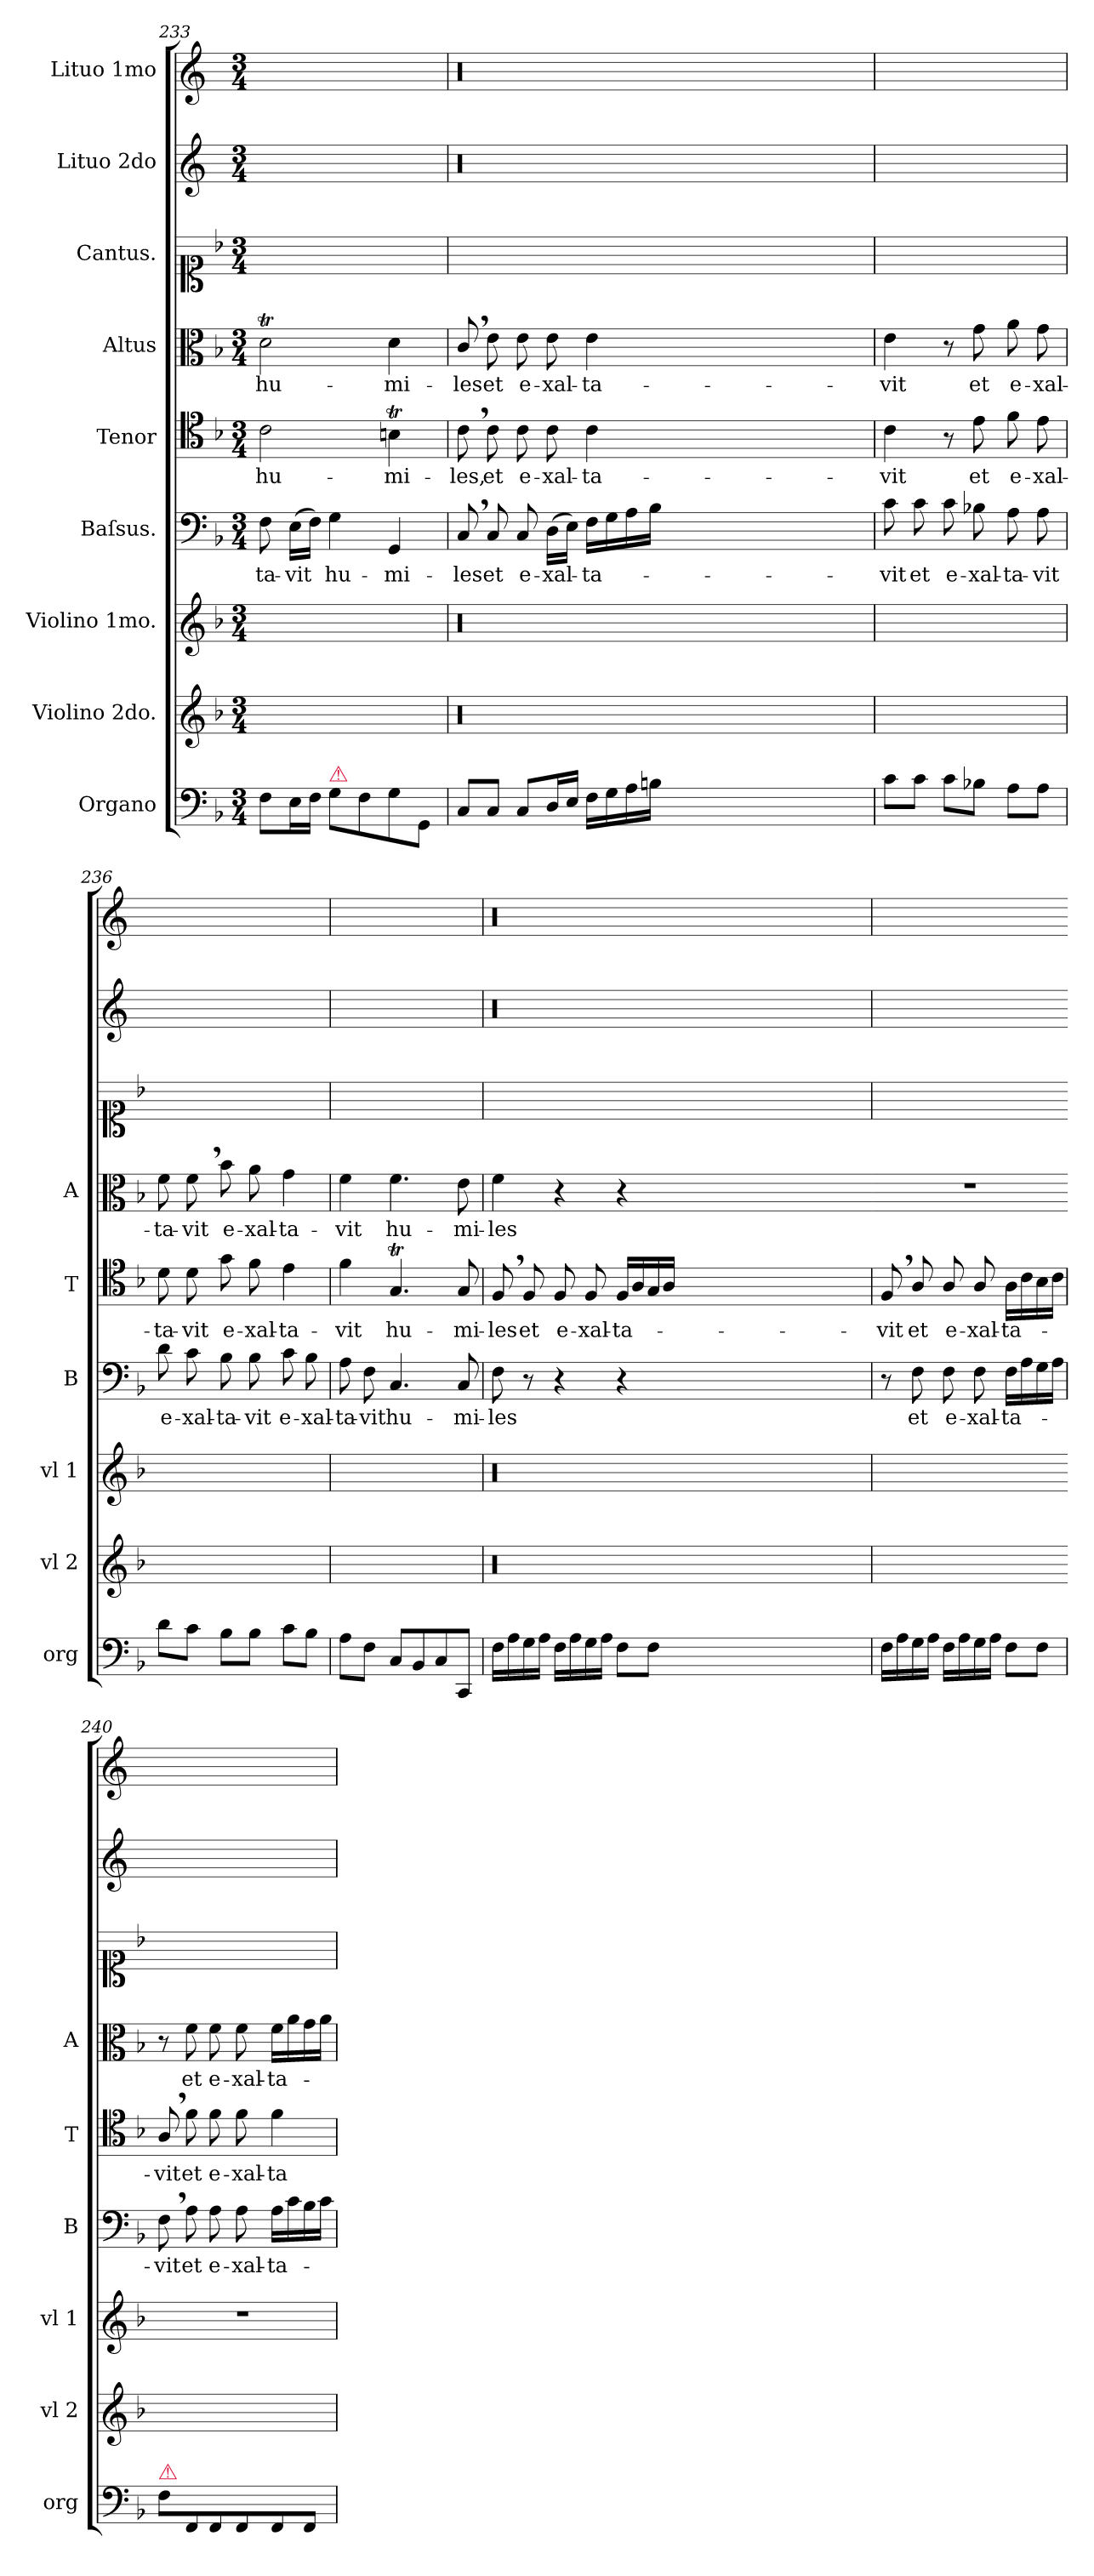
**kern	**kern	**kern	**kern	**text	**kern	**text	**kern	**text	**kern	**kern	**kern
*part9	*part8	*part7	*part6	*part6	*part5	*part5	*part4	*part4	*part3	*part2	*part1
*staff9	*staff8	*staff7	*staff6	*staff6	*staff5	*staff5	*staff4	*staff4	*staff3	*staff2	*staff1
*I"Organo	*I"Violino 2do.	*I"Violino 1mo.	*I"Baſsus.	*	*I"Tenor	*	*I"Altus	*	*I"Cantus.	*I"Lituo 2do	*I"Lituo 1mo
*I'org	*I'vl 2	*I'vl 1	*I'B	*	*I'T	*	*I'A	*	*	*	*
*clefF4	*clefG2	*clefG2	*clefF4	*	*clefC4	*	*clefC3	*	*clefC1	*clefG2	*clefG2
*	*	*	*	*	*	*	*	*	*	*ITrd-3c-5	*ITrd-3c-5
*k[b-]	*k[b-]	*k[b-]	*k[b-]	*	*k[b-]	*	*k[b-]	*	*k[b-]	*k[b-]	*k[b-]
*M3/4	*M3/4	*M3/4	*M3/4	*	*M3/4	*	*M3/4	*	*M3/4	*M3/4	*M3/4
=233	=233	=233	=233	=233	=233	=233	=233	=233	=233	=233	=233
8F\L	2.ryy	2.ryy	8F\	-ta-	2c\	hu-	2dT\	hu-	2.ryy	2.ryy	2.ryy
16E\L	.	.	(>16E\LL	-vit	.	.	.	.	.	.	.
16F\JJ	.	.	16F\JJ)	.	.	.	.	.	.	.	.
!LO:TX:a:color=crimson:t=⚠	!	!	!	!	!	!	!	!	!	!	!
8G\L	.	.	4G\	hu-	.	.	.	.	.	.	.
8F\	.	.	.	.	.	.	.	.	.	.	.
8G\	.	.	4GG/	-mi-	4Bnt\	-mi-	4d\	-mi-	.	.	.
8GG/J	.	.	.	.	.	.	.	.	.	.	.
=234	=234	=234	=234	=234	=234	=234	=234	=234	=234	=234	=234
!	!LO:N:vis=00	!LO:N:vis=00	!	!	!	!	!	!	!	!LO:N:vis=00	!LO:N:vis=00
8C/L	0.r	0.r	8C,/	-les	8c,\	-les,	8c,/	-les	2.ryy	0.r	0.r
8C/J	.	.	8C/	et	8c\	et	8e\	et	.	.	.
8C/L	.	.	8C/	e-	8c\	e-	8e\	e-	.	.	.
16D/L	.	.	(>16D\LL	-xal-	8c\	-xal-	8e\	-xal-	.	.	.
16E/JJ	.	.	16E\JJ)	.	.	.	.	.	.	.	.
16F\LL	.	.	16F\LL	-ta-	4c\	-ta-	4e\	-ta-	.	.	.
16G\	.	.	16G\	.	.	.	.	.	.	.	.
16A\	.	.	16A\	.	.	.	.	.	.	.	.
16Bn\JJ	.	.	16B-\JJ	.	.	.	.	.	.	.	.
0ryy	.	.	0ryy	.	0ryy	.	0ryy	.	0ryy	.	.
4ryy	.	.	4ryy	.	4ryy	.	4ryy	.	4ryy	.	.
=235	=235	=235	=235	=235	=235	=235	=235	=235	=235	=235	=235
8c\L	2.ryy	2.ryy	8c\	-vit	4c\	-vit	4e\	-vit	2.ryy	2.ryy	2.ryy
8c\J	.	.	8c\	et	.	.	.	.	.	.	.
8c\L	.	.	8c\	e-	8r	.	8r	.	.	.	.
8B-X\J	.	.	8B-X\	-xal-	8e\	et	8g\	et	.	.	.
8A\L	.	.	8A\	-ta-	8f\	e-	8a\	e-	.	.	.
8A\J	.	.	8A\	-vit	8e\	-xal-	8g\	-xal-	.	.	.
=236	=236	=236	=236	=236	=236	=236	=236	=236	=236	=236	=236
8d\L	2.ryy	2.ryy	8d\	e-	8d\	-ta-	8f\	-ta-	2.ryy	2.ryy	2.ryy
8c\J	.	.	8c\	-xal-	8d\	-vit	8f,\	-vit	.	.	.
8B-\L	.	.	8B-\	-ta-	8g\	e-	8b-\	e-	.	.	.
8B-\J	.	.	8B-\	-vit	8f\	-xal-	8a\	-xal-	.	.	.
!	!	!	!	!LO:LY:i	!	!	!	!	!	!	!
8c\L	.	.	8c\	e-	4e\	-ta-	4g\	-ta-	.	.	.
!	!	!	!	!LO:LY:i	!	!	!	!	!	!	!
8B-\J	.	.	8B-\	-xal-	.	.	.	.	.	.	.
=237	=237	=237	=237	=237	=237	=237	=237	=237	=237	=237	=237
!	!	!	!	!LO:LY:i	!	!	!	!	!	!	!
8A\L	2.ryy	2.ryy	8A\	-ta-	4f\	-vit	4f\	-vit	2.ryy	2.ryy	2.ryy
!	!	!	!	!LO:LY:i	!	!	!	!	!	!	!
8F\J	.	.	8F\	-vit	.	.	.	.	.	.	.
8C/L	.	.	4.C/	hu-	4.GT/	hu-	4.f\	hu-	.	.	.
8BB-/	.	.	.	.	.	.	.	.	.	.	.
8C/	.	.	.	.	.	.	.	.	.	.	.
8CC/J	.	.	8C/	-mi-	8G/	-mi-	8e\	-mi-	.	.	.
=238	=238	=238	=238	=238	=238	=238	=238	=238	=238	=238	=238
!	!LO:N:vis=00	!LO:N:vis=00	!	!	!	!	!	!	!	!LO:N:vis=00	!LO:N:vis=00
16F\LL	0.r	1.r	8F\	-les	8F,/	-les	4f\	-les	2.ryy	0.r	0.r
16A\	.	.	.	.	.	.	.	.	.	.	.
16G\	.	.	8r	.	8F/	et	.	.	.	.	.
16A\JJ	.	.	.	.	.	.	.	.	.	.	.
16F\LL	.	.	4r	.	8F/	e-	4r	.	.	.	.
16A\	.	.	.	.	.	.	.	.	.	.	.
16G\	.	.	.	.	8F/	-xal-	.	.	.	.	.
16A\JJ	.	.	.	.	.	.	.	.	.	.	.
8F\L	.	.	4r	.	16F/LL	-ta-	4r	.	.	.	.
.	.	.	.	.	16A/	.	.	.	.	.	.
8F\J	.	.	.	.	16G/	.	.	.	.	.	.
.	.	.	.	.	16A/JJ	.	.	.	.	.	.
0ryy	.	.	0ryy	.	0ryy	.	0ryy	.	0ryy	.	.
.	.	1.ryy	.	.	.	.	.	.	.	.	.
4ryy	.	.	4ryy	.	4ryy	.	4ryy	.	4ryy	.	.
=239	=239	=239	=239	=239	=239	=239	=239-	=239	=239	=239	=239
16F\LL	2.ryy	2.ryy	8r	.	8F,/	-vit	2.r	.	2.ryy	2.ryy	2.ryy
16A\	.	.	.	.	.	.	.	.	.	.	.
16G\	.	.	8F\	et	8A/	et	.	.	.	.	.
16A\JJ	.	.	.	.	.	.	.	.	.	.	.
16F\LL	.	.	8F\	e-	8A/	e-	.	.	.	.	.
16A\	.	.	.	.	.	.	.	.	.	.	.
16G\	.	.	8F\	-xal-	8A/	-xal-	.	.	.	.	.
16A\JJ	.	.	.	.	.	.	.	.	.	.	.
8F\L	.	.	16F\LL	-ta-	16A\LL	-ta-	.	.	.	.	.
.	.	.	16A\	.	16c\	.	.	.	.	.	.
8F\J	.	.	16G\	.	16B-\	.	.	.	.	.	.
.	.	.	16A\JJ	.	16c\JJ	.	.	.	.	.	.
=240	=240	=240	=240	=240	=240	=240	=240-	=240	=240	=240	=240
!LO:TX:a:color=crimson:t=⚠	!	!	!	!	!	!	!	!	!	!	!
8F\L	2.ryy	2.r	8F,\	-vit	8A,/	-vit	8r	.	2.ryy	2.ryy	2.ryy
8FF/	.	.	8A\	et	8f\	et	8f\	et	.	.	.
8FF/	.	.	8A\	e-	8f\	e-	8f\	e-	.	.	.
8FF/	.	.	8A\	-xal-	8f\	-xal-	8f\	-xal-	.	.	.
8FF/	.	.	16A\LL	-ta-	4f\	-ta-	16f\LL	-ta-	.	.	.
.	.	.	16c\	.	.	.	16a\	.	.	.	.
8FF/J	.	.	16B-\	.	.	.	16g\	.	.	.	.
.	.	.	16c\JJ	.	.	.	16a\JJ	.	.	.	.
=	=	=	=	=	=	=	=	=	=	=	=
*-	*-	*-	*-	*-	*-	*-	*-	*-	*-	*-	*-
